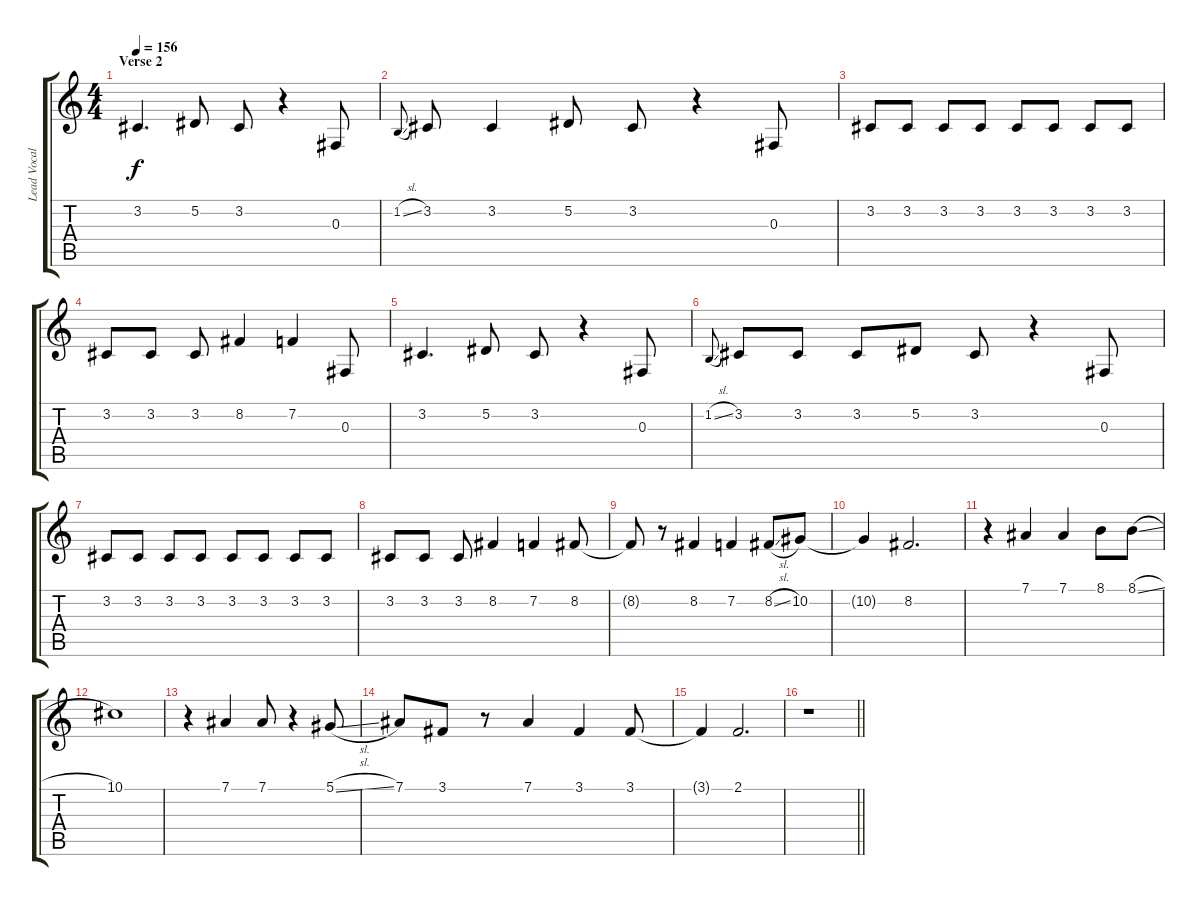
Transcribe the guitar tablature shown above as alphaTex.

\track ("Lead Vocals" "Lead Vocal") {instrument trumpet}
\staff {score tabs}
\tuning (Eb4 Bb3 Gb3 Db3 Ab2 Eb2) {hide}
\ts (4 4)
\section ("" "Verse 2")
\tempo 156
\clef g2
\ks c
3.2.4{d dy f} 5.2.8 3.2.8 r.4 0.3.8 |
1.2{sl}.8{gr onbeat} 3.2.8 3.2.4 5.2.8 3.2.8 r.4 0.3.8 |
3.2.8 3.2.8 3.2.8 3.2.8 3.2.8 3.2.8 3.2.8 3.2.8 |
3.2.8 3.2.8 3.2.8 8.2.4 7.2.4 0.3.8 |
3.2.4{d} 5.2.8 3.2.8 r.4 0.3.8 |
1.2{sl}.8{gr onbeat} 3.2.8 3.2.8 3.2.8 5.2.8 3.2.8 r.4 0.3.8 |
3.2.8 3.2.8 3.2.8 3.2.8 3.2.8 3.2.8 3.2.8 3.2.8 |
3.2.8 3.2.8 3.2.8 8.2.4 7.2.4 8.2.8 |
8.2{t}.8 r.8 8.2.4 7.2.4 8.2{sl}.8 10.2.8 |
10.2{t}.4 8.2.2{d} |
r.4 7.1.4 7.1.4 8.1.8 8.1{sl}.8 |
10.1.1 |
r.4 7.1.4 7.1.8 r.4 5.1{sl}.8 |
7.1.8 3.1.8 r.8 7.1.4 3.1.4 3.1.8 |
3.1{t}.4 2.1.2{d} |
\barLineRight lightlight
r.1
